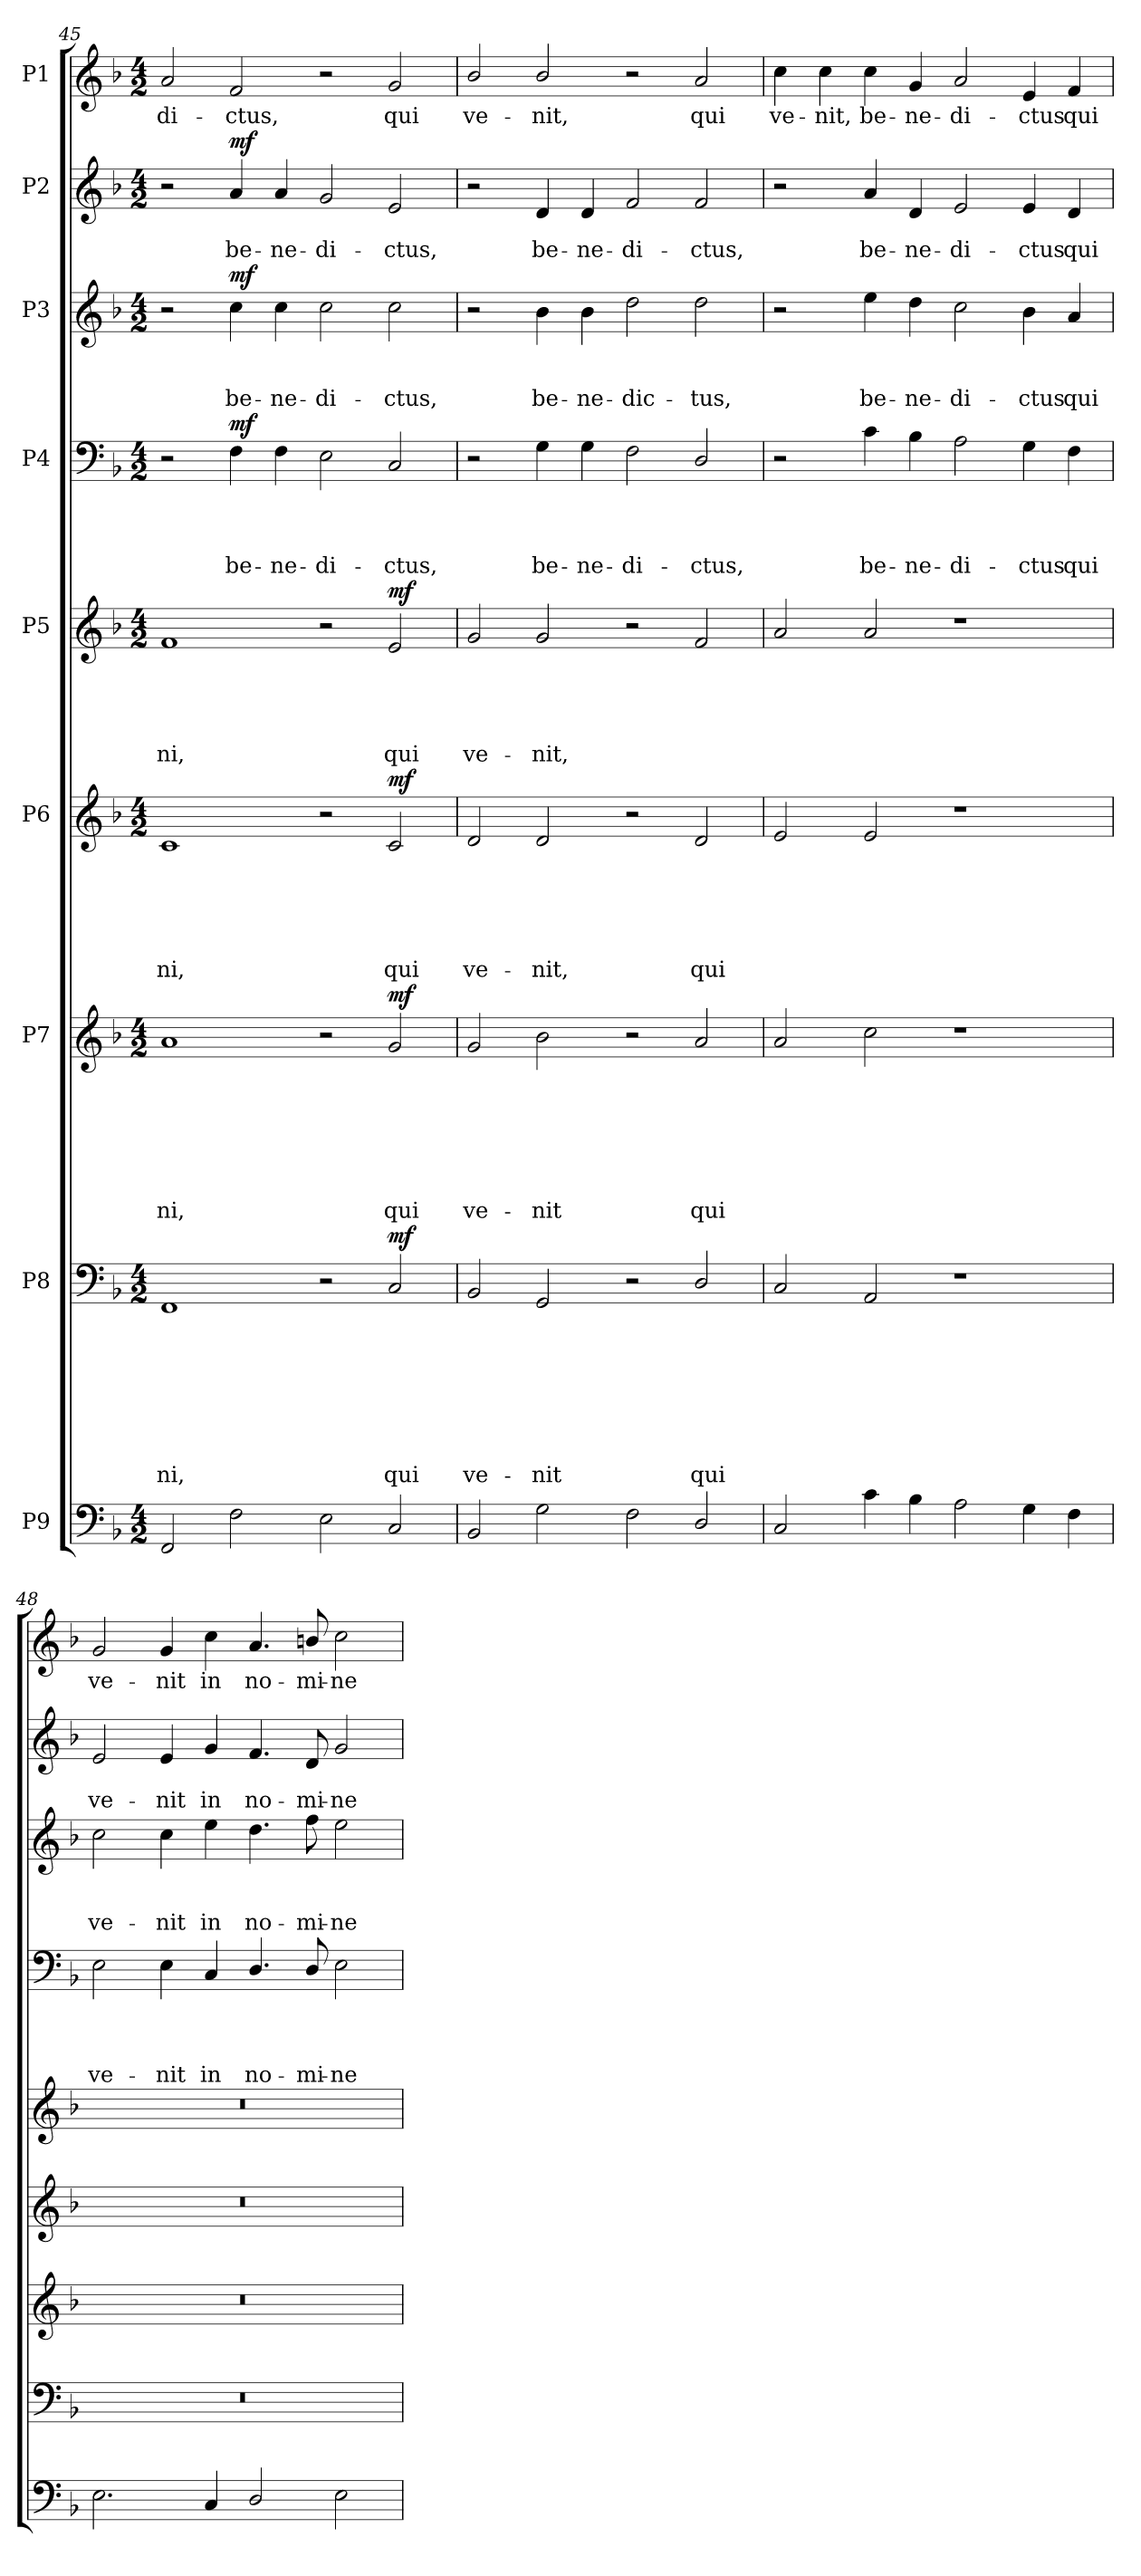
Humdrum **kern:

**kern	**kern	**text	**text	**text	**text	**text	**text	**text	**text	**dynam	**kern	**text	**text	**text	**text	**text	**text	**text	**dynam	**kern	**text	**text	**text	**text	**text	**text	**dynam	**kern	**text	**text	**text	**text	**text	**dynam	**kern	**text	**text	**text	**text	**dynam	**kern	**text	**text	**text	**dynam	**kern	**text	**text	**dynam	**kern	**text
*part9	*part8	*part8	*part8	*part8	*part8	*part8	*part8	*part8	*part8	*part8	*part7	*part7	*part7	*part7	*part7	*part7	*part7	*part7	*part7	*part6	*part6	*part6	*part6	*part6	*part6	*part6	*part6	*part5	*part5	*part5	*part5	*part5	*part5	*part5	*part4	*part4	*part4	*part4	*part4	*part4	*part3	*part3	*part3	*part3	*part3	*part2	*part2	*part2	*part2	*part1	*part1
*staff9	*staff8	*staff8	*staff8	*staff8	*staff8	*staff8	*staff8	*staff8	*staff8	*staff8	*staff7	*staff7	*staff7	*staff7	*staff7	*staff7	*staff7	*staff7	*staff7	*staff6	*staff6	*staff6	*staff6	*staff6	*staff6	*staff6	*staff6	*staff5	*staff5	*staff5	*staff5	*staff5	*staff5	*staff5	*staff4	*staff4	*staff4	*staff4	*staff4	*staff4	*staff3	*staff3	*staff3	*staff3	*staff3	*staff2	*staff2	*staff2	*staff2	*staff1	*staff1
*I"P9	*I"P8	*	*	*	*	*	*	*	*	*	*I"P7	*	*	*	*	*	*	*	*	*I"P6	*	*	*	*	*	*	*	*I"P5	*	*	*	*	*	*	*I"P4	*	*	*	*	*	*I"P3	*	*	*	*	*I"P2	*	*	*	*I"P1	*
*clefF4	*clefF4	*	*	*	*	*	*	*	*	*	*clefG2	*	*	*	*	*	*	*	*	*clefG2	*	*	*	*	*	*	*	*clefG2	*	*	*	*	*	*	*clefF4	*	*	*	*	*	*clefG2	*	*	*	*	*clefG2	*	*	*	*clefG2	*
*	*	*	*	*	*	*	*	*	*	*	*ITrd7c12	*	*	*	*	*	*	*	*	*	*	*	*	*	*	*	*	*	*	*	*	*	*	*	*	*	*	*	*	*	*ITrd7c12	*	*	*	*	*	*	*	*	*	*
*k[b-]	*k[b-]	*	*	*	*	*	*	*	*	*	*k[b-]	*	*	*	*	*	*	*	*	*k[b-]	*	*	*	*	*	*	*	*k[b-]	*	*	*	*	*	*	*k[b-]	*	*	*	*	*	*k[b-]	*	*	*	*	*k[b-]	*	*	*	*k[b-]	*
*F:	*F:	*	*	*	*	*	*	*	*	*	*F:	*	*	*	*	*	*	*	*	*F:	*	*	*	*	*	*	*	*F:	*	*	*	*	*	*	*F:	*	*	*	*	*	*F:	*	*	*	*	*F:	*	*	*	*F:	*
*M4/2	*M4/2	*	*	*	*	*	*	*	*	*	*M4/2	*	*	*	*	*	*	*	*	*M4/2	*	*	*	*	*	*	*	*M4/2	*	*	*	*	*	*	*M4/2	*	*	*	*	*	*M4/2	*	*	*	*	*M4/2	*	*	*	*M4/2	*
=45	=45	=45	=45	=45	=45	=45	=45	=45	=45	=45	=45	=45	=45	=45	=45	=45	=45	=45	=45	=45	=45	=45	=45	=45	=45	=45	=45	=45	=45	=45	=45	=45	=45	=45	=45	=45	=45	=45	=45	=45	=45	=45	=45	=45	=45	=45	=45	=45	=45	=45	=45
!	!	!	!	!	!	!	!	!	!LO:LY:b	!	!	!	!	!	!	!	!	!LO:LY:b	!	!	!	!	!	!	!	!LO:LY:b	!	!	!	!	!	!	!LO:LY:b	!	!	!	!	!	!	!	!	!	!	!	!	!	!	!	!	!	!LO:LY:b
2FF/	1FF	.	.	.	.	.	.	.	-ni,	.	1A	.	.	.	.	.	.	-ni,	.	1c	.	.	.	.	.	-ni,	.	1f	.	.	.	.	-ni,	.	2r	.	.	.	.	.	2r	.	.	.	.	2r	.	.	.	2a/	di-
!	!	!	!	!	!	!	!	!	!	!	!	!	!	!	!	!	!	!	!	!	!	!	!	!	!	!	!	!	!	!	!	!	!	!	!	!	!	!	!LO:LY:b	!LO:DY:a	!	!	!	!LO:LY:b	!LO:DY:a	!	!	!LO:LY:b	!LO:DY:a	!	!LO:LY:b
2F\	.	.	.	.	.	.	.	.	.	.	.	.	.	.	.	.	.	.	.	.	.	.	.	.	.	.	.	.	.	.	.	.	.	.	4F\	.	.	.	be-	mf	4c\	.	.	be-	mf	4a/	.	be-	mf	2f/	-ctus,
!	!	!	!	!	!	!	!	!	!	!	!	!	!	!	!	!	!	!	!	!	!	!	!	!	!	!	!	!	!	!	!	!	!	!	!	!	!	!	!LO:LY:b	!	!	!	!	!LO:LY:b	!	!	!	!LO:LY:b	!	!	!
.	.	.	.	.	.	.	.	.	.	.	.	.	.	.	.	.	.	.	.	.	.	.	.	.	.	.	.	.	.	.	.	.	.	.	4F\	.	.	.	-ne-	.	4c\	.	.	-ne-	.	4a/	.	-ne-	.	.	.
!	!	!	!	!	!	!	!	!	!	!	!	!	!	!	!	!	!	!	!	!	!	!	!	!	!	!	!	!	!	!	!	!	!	!	!	!	!	!	!LO:LY:b	!	!	!	!	!LO:LY:b	!	!	!	!LO:LY:b	!	!	!
2E\	2r	.	.	.	.	.	.	.	.	.	2r	.	.	.	.	.	.	.	.	2r	.	.	.	.	.	.	.	2r	.	.	.	.	.	.	2E\	.	.	.	-di-	.	2c\	.	.	-di-	.	2g/	.	-di-	.	2r	.
!	!	!	!	!	!	!	!	!	!LO:LY:b	!LO:DY:a	!	!	!	!	!	!	!	!LO:LY:b	!LO:DY:a	!	!	!	!	!	!	!LO:LY:b	!LO:DY:a	!	!	!	!	!	!LO:LY:b	!LO:DY:a	!	!	!	!	!LO:LY:b	!	!	!	!	!LO:LY:b	!	!	!	!LO:LY:b	!	!	!LO:LY:b
2C/	2C/	.	.	.	.	.	.	.	qui	mf	2G/	.	.	.	.	.	.	qui	mf	2c/	.	.	.	.	.	qui	mf	2e/	.	.	.	.	qui	mf	2C/	.	.	.	-ctus,	.	2c\	.	.	-ctus,	.	2e/	.	-ctus,	.	2g/	qui
=46	=46	=46	=46	=46	=46	=46	=46	=46	=46	=46	=46	=46	=46	=46	=46	=46	=46	=46	=46	=46	=46	=46	=46	=46	=46	=46	=46	=46	=46	=46	=46	=46	=46	=46	=46	=46	=46	=46	=46	=46	=46	=46	=46	=46	=46	=46	=46	=46	=46	=46	=46
!	!	!	!	!	!	!	!	!	!LO:LY:b	!	!	!	!	!	!	!	!	!LO:LY:b	!	!	!	!	!	!	!	!LO:LY:b	!	!	!	!	!	!	!LO:LY:b	!	!	!	!	!	!	!	!	!	!	!	!	!	!	!	!	!	!LO:LY:b
2BB-/	2BB-/	.	.	.	.	.	.	.	ve-	.	2G/	.	.	.	.	.	.	ve-	.	2d/	.	.	.	.	.	ve-	.	2g/	.	.	.	.	ve-	.	2r	.	.	.	.	.	2r	.	.	.	.	2r	.	.	.	2b-/	ve-
!	!	!	!	!	!	!	!	!	!LO:LY:b	!	!	!	!	!	!	!	!	!LO:LY:b	!	!	!	!	!	!	!	!LO:LY:b	!	!	!	!	!	!	!LO:LY:b	!	!	!	!	!	!LO:LY:b	!	!	!	!	!LO:LY:b	!	!	!	!LO:LY:b	!	!	!LO:LY:b
2G\	2GG/	.	.	.	.	.	.	.	-nit	.	2B-\	.	.	.	.	.	.	-nit	.	2d/	.	.	.	.	.	-nit,	.	2g/	.	.	.	.	-nit,	.	4G\	.	.	.	be-	.	4B-\	.	.	be-	.	4d/	.	be-	.	2b-/	-nit,
!	!	!	!	!	!	!	!	!	!	!	!	!	!	!	!	!	!	!	!	!	!	!	!	!	!	!	!	!	!	!	!	!	!	!	!	!	!	!	!LO:LY:b	!	!	!	!	!LO:LY:b	!	!	!	!LO:LY:b	!	!	!
.	.	.	.	.	.	.	.	.	.	.	.	.	.	.	.	.	.	.	.	.	.	.	.	.	.	.	.	.	.	.	.	.	.	.	4G\	.	.	.	-ne-	.	4B-\	.	.	-ne-	.	4d/	.	-ne-	.	.	.
!	!	!	!	!	!	!	!	!	!	!	!	!	!	!	!	!	!	!	!	!	!	!	!	!	!	!	!	!	!	!	!	!	!	!	!	!	!	!	!LO:LY:b	!	!	!	!	!LO:LY:b	!	!	!	!LO:LY:b	!	!	!
2F\	2r	.	.	.	.	.	.	.	.	.	2r	.	.	.	.	.	.	.	.	2r	.	.	.	.	.	.	.	2r	.	.	.	.	.	.	2F\	.	.	.	-di-	.	2d\	.	.	-dic-	.	2f/	.	-di-	.	2r	.
!	!	!	!	!	!	!	!	!	!LO:LY:b	!	!	!	!	!	!	!	!	!LO:LY:b	!	!	!	!	!	!	!	!LO:LY:b	!	!	!	!	!	!	!	!	!	!	!	!	!LO:LY:b	!	!	!	!	!LO:LY:b	!	!	!	!LO:LY:b	!	!	!LO:LY:b
2D/	2D/	.	.	.	.	.	.	.	qui	.	2A/	.	.	.	.	.	.	qui	.	2d/	.	.	.	.	.	qui	.	2f/	.	.	.	.	.	.	2D/	.	.	.	-ctus,	.	2d\	.	.	-tus,	.	2f/	.	-ctus,	.	2a/	qui
!!LO:PB:g=z
=47	=47	=47	=47	=47	=47	=47	=47	=47	=47	=47	=47	=47	=47	=47	=47	=47	=47	=47	=47	=47	=47	=47	=47	=47	=47	=47	=47	=47	=47	=47	=47	=47	=47	=47	=47	=47	=47	=47	=47	=47	=47	=47	=47	=47	=47	=47	=47	=47	=47	=47	=47
!	!	!	!	!	!	!	!	!	!	!	!	!	!	!	!	!	!	!	!	!	!	!	!	!	!	!	!	!	!	!	!	!	!	!	!	!	!	!	!	!	!	!	!	!	!	!	!	!	!	!	!LO:LY:b
2C/	2C/	.	.	.	.	.	.	.	.	.	2A/	.	.	.	.	.	.	.	.	2e/	.	.	.	.	.	.	.	2a/	.	.	.	.	.	.	2r	.	.	.	.	.	2r	.	.	.	.	2r	.	.	.	4cc\	ve-
!	!	!	!	!	!	!	!	!	!	!	!	!	!	!	!	!	!	!	!	!	!	!	!	!	!	!	!	!	!	!	!	!	!	!	!	!	!	!	!	!	!	!	!	!	!	!	!	!	!	!	!LO:LY:b
.	.	.	.	.	.	.	.	.	.	.	.	.	.	.	.	.	.	.	.	.	.	.	.	.	.	.	.	.	.	.	.	.	.	.	.	.	.	.	.	.	.	.	.	.	.	.	.	.	.	4cc\	-nit,
!	!	!	!	!	!	!	!	!	!	!	!	!	!	!	!	!	!	!	!	!	!	!	!	!	!	!	!	!	!	!	!	!	!	!	!	!	!	!	!LO:LY:b	!	!	!	!	!LO:LY:b	!	!	!	!LO:LY:b	!	!	!LO:LY:b
4c\	2AA/	.	.	.	.	.	.	.	.	.	2c\	.	.	.	.	.	.	.	.	2e/	.	.	.	.	.	.	.	2a/	.	.	.	.	.	.	4c\	.	.	.	be-	.	4e\	.	.	be-	.	4a/	.	be-	.	4cc\	be-
!	!	!	!	!	!	!	!	!	!	!	!	!	!	!	!	!	!	!	!	!	!	!	!	!	!	!	!	!	!	!	!	!	!	!	!	!	!	!	!LO:LY:b	!	!	!	!	!LO:LY:b	!	!	!	!LO:LY:b	!	!	!LO:LY:b
4B-\	.	.	.	.	.	.	.	.	.	.	.	.	.	.	.	.	.	.	.	.	.	.	.	.	.	.	.	.	.	.	.	.	.	.	4B-\	.	.	.	-ne-	.	4d\	.	.	-ne-	.	4d/	.	-ne-	.	4g/	-ne-
!	!	!	!	!	!	!	!	!	!	!	!	!	!	!	!	!	!	!	!	!	!	!	!	!	!	!	!	!	!	!	!	!	!	!	!	!	!	!	!LO:LY:b	!	!	!	!	!LO:LY:b	!	!	!	!LO:LY:b	!	!	!LO:LY:b
2A\	1r	.	.	.	.	.	.	.	.	.	1r	.	.	.	.	.	.	.	.	1r	.	.	.	.	.	.	.	1r	.	.	.	.	.	.	2A\	.	.	.	-di-	.	2c\	.	.	-di-	.	2e/	.	-di-	.	2a/	-di-
!	!	!	!	!	!	!	!	!	!	!	!	!	!	!	!	!	!	!	!	!	!	!	!	!	!	!	!	!	!	!	!	!	!	!	!	!	!	!	!LO:LY:b	!	!	!	!	!LO:LY:b	!	!	!	!LO:LY:b	!	!	!LO:LY:b
4G\	.	.	.	.	.	.	.	.	.	.	.	.	.	.	.	.	.	.	.	.	.	.	.	.	.	.	.	.	.	.	.	.	.	.	4G\	.	.	.	-ctus	.	4B-\	.	.	-ctus	.	4e/	.	-ctus	.	4e/	-ctus
!	!	!	!	!	!	!	!	!	!	!	!	!	!	!	!	!	!	!	!	!	!	!	!	!	!	!	!	!	!	!	!	!	!	!	!	!	!	!	!LO:LY:b	!	!	!	!	!LO:LY:b	!	!	!	!LO:LY:b	!	!	!LO:LY:b
4F\	.	.	.	.	.	.	.	.	.	.	.	.	.	.	.	.	.	.	.	.	.	.	.	.	.	.	.	.	.	.	.	.	.	.	4F\	.	.	.	qui	.	4A/	.	.	qui	.	4d/	.	qui	.	4f/	qui
=48	=48	=48	=48	=48	=48	=48	=48	=48	=48	=48	=48	=48	=48	=48	=48	=48	=48	=48	=48	=48	=48	=48	=48	=48	=48	=48	=48	=48	=48	=48	=48	=48	=48	=48	=48	=48	=48	=48	=48	=48	=48	=48	=48	=48	=48	=48	=48	=48	=48	=48	=48
!	!LO:N:vis=1	!	!	!	!	!	!	!	!	!	!LO:N:vis=1	!	!	!	!	!	!	!	!	!LO:N:vis=1	!	!	!	!	!	!	!	!LO:N:vis=1	!	!	!	!	!	!	!	!	!	!	!LO:LY:b	!	!	!	!	!LO:LY:b	!	!	!	!LO:LY:b	!	!	!LO:LY:b
2.E\	0r	.	.	.	.	.	.	.	.	.	0r	.	.	.	.	.	.	.	.	0r	.	.	.	.	.	.	.	0r	.	.	.	.	.	.	2E\	.	.	.	ve-	.	2c\	.	.	ve-	.	2e/	.	ve-	.	2g/	ve-
!	!	!	!	!	!	!	!	!	!	!	!	!	!	!	!	!	!	!	!	!	!	!	!	!	!	!	!	!	!	!	!	!	!	!	!	!	!	!	!LO:LY:b	!	!	!	!	!LO:LY:b	!	!	!	!LO:LY:b	!	!	!LO:LY:b
.	.	.	.	.	.	.	.	.	.	.	.	.	.	.	.	.	.	.	.	.	.	.	.	.	.	.	.	.	.	.	.	.	.	.	4E\	.	.	.	-nit	.	4c\	.	.	-nit	.	4e/	.	-nit	.	4g/	-nit
!	!	!	!	!	!	!	!	!	!	!	!	!	!	!	!	!	!	!	!	!	!	!	!	!	!	!	!	!	!	!	!	!	!	!	!	!	!	!	!LO:LY:b	!	!	!	!	!LO:LY:b	!	!	!	!LO:LY:b	!	!	!LO:LY:b
4C/	.	.	.	.	.	.	.	.	.	.	.	.	.	.	.	.	.	.	.	.	.	.	.	.	.	.	.	.	.	.	.	.	.	.	4C/	.	.	.	in	.	4e\	.	.	in	.	4g/	.	in	.	4cc\	in
!	!	!	!	!	!	!	!	!	!	!	!	!	!	!	!	!	!	!	!	!	!	!	!	!	!	!	!	!	!	!	!	!	!	!	!	!	!	!	!LO:LY:b	!	!	!	!	!LO:LY:b	!	!	!	!LO:LY:b	!	!	!LO:LY:b
2D/	.	.	.	.	.	.	.	.	.	.	.	.	.	.	.	.	.	.	.	.	.	.	.	.	.	.	.	.	.	.	.	.	.	.	4.D/	.	.	.	no-	.	4.d\	.	.	no-	.	4.f/	.	no-	.	4.a/	no-
!	!	!	!	!	!	!	!	!	!	!	!	!	!	!	!	!	!	!	!	!	!	!	!	!	!	!	!	!	!	!	!	!	!	!	!	!	!	!	!LO:LY:b	!	!	!	!	!LO:LY:b	!	!	!	!LO:LY:b	!	!	!LO:LY:b
.	.	.	.	.	.	.	.	.	.	.	.	.	.	.	.	.	.	.	.	.	.	.	.	.	.	.	.	.	.	.	.	.	.	.	8D/	.	.	.	-mi-	.	8f\	.	.	-mi-	.	8d/	.	-mi-	.	8bn/	-mi-
!	!	!	!	!	!	!	!	!	!	!	!	!	!	!	!	!	!	!	!	!	!	!	!	!	!	!	!	!	!	!	!	!	!	!	!	!	!	!	!LO:LY:b	!	!	!	!	!LO:LY:b	!	!	!	!LO:LY:b	!	!	!LO:LY:b
2E\	.	.	.	.	.	.	.	.	.	.	.	.	.	.	.	.	.	.	.	.	.	.	.	.	.	.	.	.	.	.	.	.	.	.	2E\	.	.	.	-ne	.	2e\	.	.	-ne	.	2g/	.	-ne	.	2cc\	-ne
=	=	=	=	=	=	=	=	=	=	=	=	=	=	=	=	=	=	=	=	=	=	=	=	=	=	=	=	=	=	=	=	=	=	=	=	=	=	=	=	=	=	=	=	=	=	=	=	=	=	=	=
*-	*-	*-	*-	*-	*-	*-	*-	*-	*-	*-	*-	*-	*-	*-	*-	*-	*-	*-	*-	*-	*-	*-	*-	*-	*-	*-	*-	*-	*-	*-	*-	*-	*-	*-	*-	*-	*-	*-	*-	*-	*-	*-	*-	*-	*-	*-	*-	*-	*-	*-	*-
